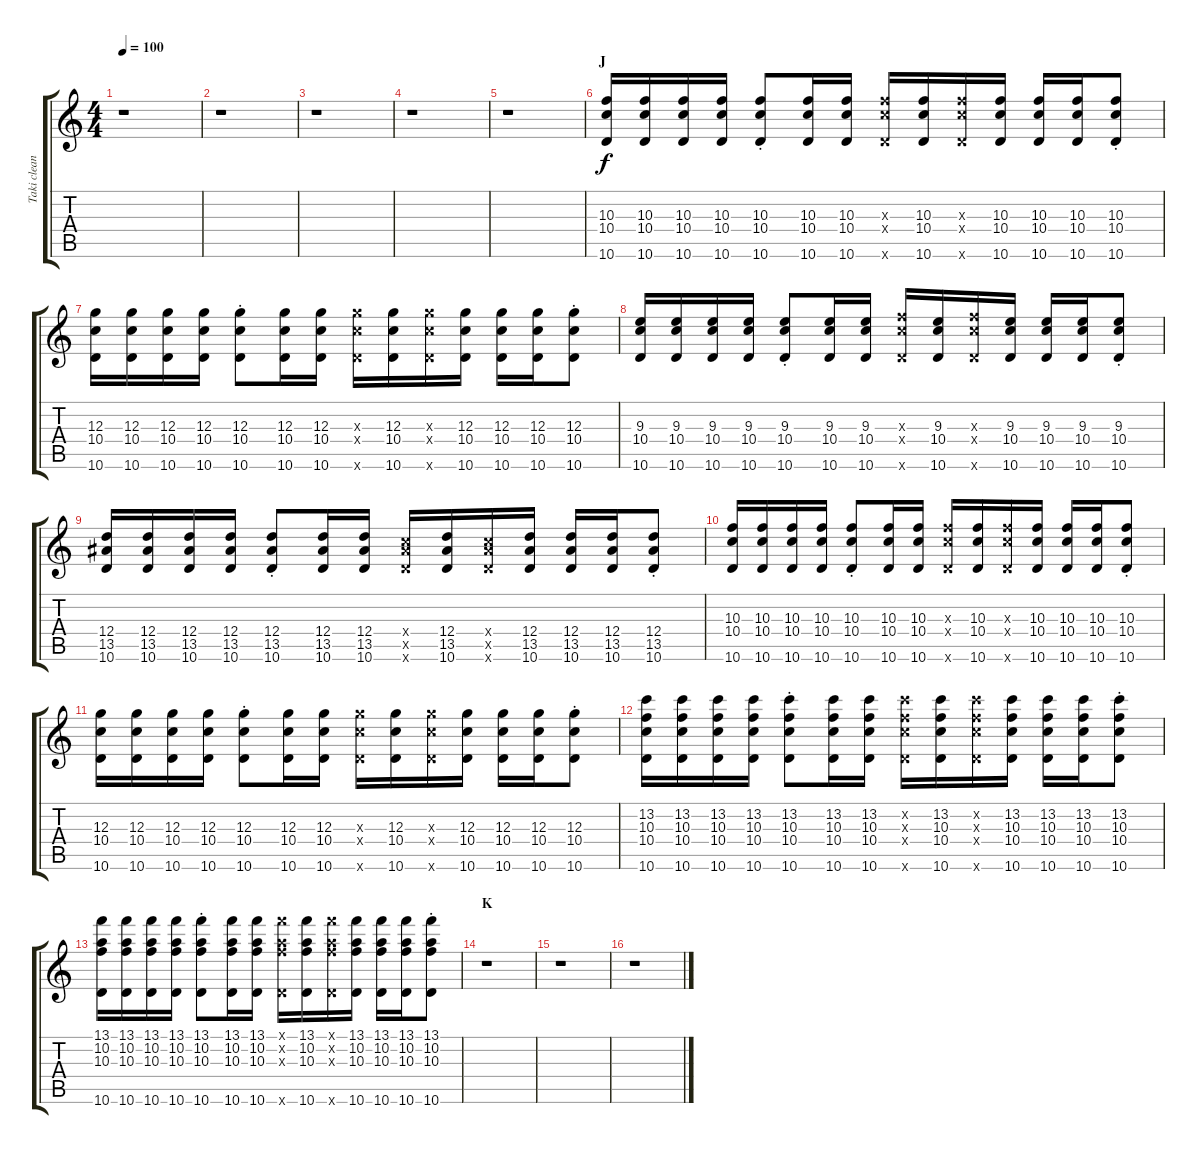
\track ("Taki clean" "Taki clean") {instrument electricguitarclean}
\staff {score tabs}
\tuning (E4 B3 G3 D3 A2 E2) {hide}
\ts (4 4)
\tempo 100
\clef g2
\ks c
r.1{dy mf} |
r.1 |
r.1 |
r.1 |
r.1 |
\section ("" "J")
(10.3 10.4 10.6).16{dy f} (10.3 10.4 10.6).16 (10.3 10.4 10.6).16 (10.3 10.4 10.6).16 (10.3{st} 10.4{st} 10.6{st}).8 (10.3 10.4 10.6).16 (10.3 10.4 10.6).16 (10.3{x} 10.4{x} 10.6{x}).16 (10.3 10.4 10.6).16 (10.3{x} 10.4{x} 10.6{x}).16 (10.3 10.4 10.6).16 (10.3 10.4 10.6).16 (10.3 10.4 10.6).16 (10.3{st} 10.4{st} 10.6{st}).8 |
(12.3 10.4 10.6).16 (12.3 10.4 10.6).16 (12.3 10.4 10.6).16 (12.3 10.4 10.6).16 (12.3{st} 10.4{st} 10.6{st}).8 (12.3 10.4 10.6).16 (12.3 10.4 10.6).16 (12.3{x} 10.4{x} 10.6{x}).16 (12.3 10.4 10.6).16 (12.3{x} 10.4{x} 10.6{x}).16 (12.3 10.4 10.6).16 (12.3 10.4 10.6).16 (12.3 10.4 10.6).16 (12.3{st} 10.4{st} 10.6{st}).8 |
(9.3 10.4 10.6).16 (9.3 10.4 10.6).16 (9.3 10.4 10.6).16 (9.3 10.4 10.6).16 (9.3{st} 10.4{st} 10.6{st}).8 (9.3 10.4 10.6).16 (9.3 10.4 10.6).16 (10.3{x} 10.4{x} 10.6{x}).16 (9.3 10.4 10.6).16 (10.3{x} 10.4{x} 10.6{x}).16 (9.3 10.4 10.6).16 (9.3 10.4 10.6).16 (9.3 10.4 10.6).16 (9.3{st} 10.4{st} 10.6{st}).8 |
(12.4 13.5 10.6).16 (12.4 13.5 10.6).16 (12.4 13.5 10.6).16 (12.4 13.5 10.6).16 (12.4{st} 13.5{st} 10.6{st}).8 (12.4 13.5 10.6).16 (12.4 13.5 10.6).16 (10.4{x} 13.5{x} 10.6{x}).16 (12.4 13.5 10.6).16 (10.4{x} 13.5{x} 10.6{x}).16 (12.4 13.5 10.6).16 (12.4 13.5 10.6).16 (12.4 13.5 10.6).16 (12.4{st} 13.5{st} 10.6{st}).8 |
(10.3 10.4 10.6).16 (10.3 10.4 10.6).16 (10.3 10.4 10.6).16 (10.3 10.4 10.6).16 (10.3{st} 10.4{st} 10.6{st}).8 (10.3 10.4 10.6).16 (10.3 10.4 10.6).16 (10.3{x} 10.4{x} 10.6{x}).16 (10.3 10.4 10.6).16 (10.3{x} 10.4{x} 10.6{x}).16 (10.3 10.4 10.6).16 (10.3 10.4 10.6).16 (10.3 10.4 10.6).16 (10.3{st} 10.4{st} 10.6{st}).8 |
(12.3 10.4 10.6).16 (12.3 10.4 10.6).16 (12.3 10.4 10.6).16 (12.3 10.4 10.6).16 (12.3{st} 10.4{st} 10.6{st}).8 (12.3 10.4 10.6).16 (12.3 10.4 10.6).16 (12.3{x} 10.4{x} 10.6{x}).16 (12.3 10.4 10.6).16 (12.3{x} 10.4{x} 10.6{x}).16 (12.3 10.4 10.6).16 (12.3 10.4 10.6).16 (12.3 10.4 10.6).16 (12.3{st} 10.4{st} 10.6{st}).8 |
(13.2 10.3 10.4 10.6).16 (13.2 10.3 10.4 10.6).16 (13.2 10.3 10.4 10.6).16 (13.2 10.3 10.4 10.6).16 (13.2{st} 10.3{st} 10.4{st} 10.6{st}).8 (13.2 10.3 10.4 10.6).16 (13.2 10.3 10.4 10.6).16 (13.2{x} 10.3{x} 10.4{x} 10.6{x}).16 (13.2 10.3 10.4 10.6).16 (13.2{x} 10.3{x} 10.4{x} 10.6{x}).16 (13.2 10.3 10.4 10.6).16 (13.2 10.3 10.4 10.6).16 (13.2 10.3 10.4 10.6).16 (13.2{st} 10.3{st} 10.4{st} 10.6{st}).8 |
(13.1 10.2 10.3 10.6).16 (13.1 10.2 10.3 10.6).16 (13.1 10.2 10.3 10.6).16 (13.1 10.2 10.3 10.6).16 (13.1{st} 10.2{st} 10.3{st} 10.6{st}).8 (13.1 10.2 10.3 10.6).16 (13.1 10.2 10.3 10.6).16 (13.1{x} 10.2{x} 10.3{x} 10.6{x}).16 (13.1 10.2 10.3 10.6).16 (13.1{x} 10.2{x} 10.3{x} 10.6{x}).16 (13.1 10.2 10.3 10.6).16 (13.1 10.2 10.3 10.6).16 (13.1 10.2 10.3 10.6).16 (13.1{st} 10.2{st} 10.3{st} 10.6{st}).8 |
\section ("" "K")
r.1 |
r.1 |
r.1
